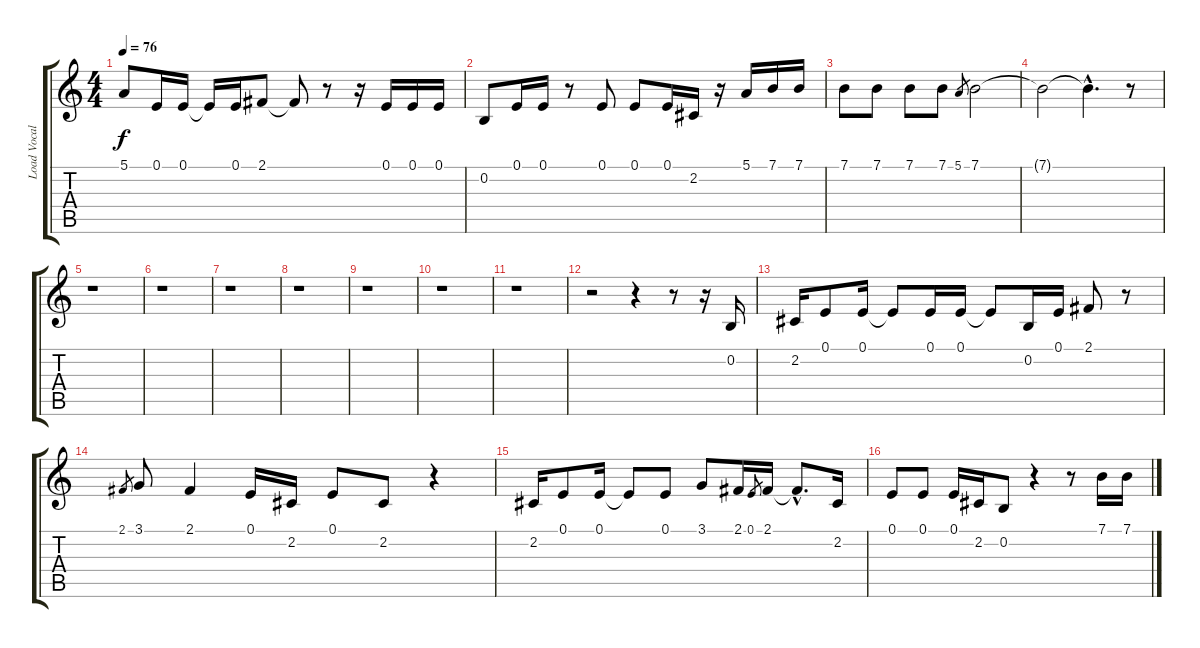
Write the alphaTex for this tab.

\track ("Load Vocals" "Load Vocal") {instrument bassoon}
\staff {score tabs}
\tuning (E4 B3 G3 D3 A2 E2) {hide}
\ts (4 4)
\tempo 76
\clef g2
\ks c
5.1.8{dy f} 0.1.16 0.1.16 0.1{t}.16 0.1.16 2.1.8 2.1{t}.8 r.8 r.16 0.1.16 0.1.16 0.1.16 |
0.2.8 0.1.16 0.1.16 r.8 0.1.8 0.1.8 0.1.16 2.2.16 r.16 5.1.16 7.1.16 7.1.16 |
7.1.8 7.1.8 7.1.8 7.1.8 5.1.8{gr} 7.1.2 |
7.1{t}.2 7.1{hac t}.4{d} r.8 |
r.1 |
r.1 |
r.1 |
r.1 |
r.1 |
r.1 |
r.1 |
r.2 r.4 r.8 r.16 0.2.16 |
2.2.16 0.1.8 0.1.16 0.1{t}.8 0.1.16 0.1.16 0.1{t}.8 0.2.16 0.1.16 2.1.8 r.8 |
2.1.8{gr} 3.1.8 2.1.4 0.1.16 2.2.16 0.1.8 2.2.8 r.4 |
2.2.16 0.1.8 0.1.16 0.1{t}.8 0.1.8 3.1.8 2.1.16 0.1.8{gr} 2.1.16 2.1{hac t}.8{d} 2.2.16 |
0.1.8 0.1.8 0.1.16 2.2.16 0.2.8 r.4 r.8 7.1.16 7.1.16
